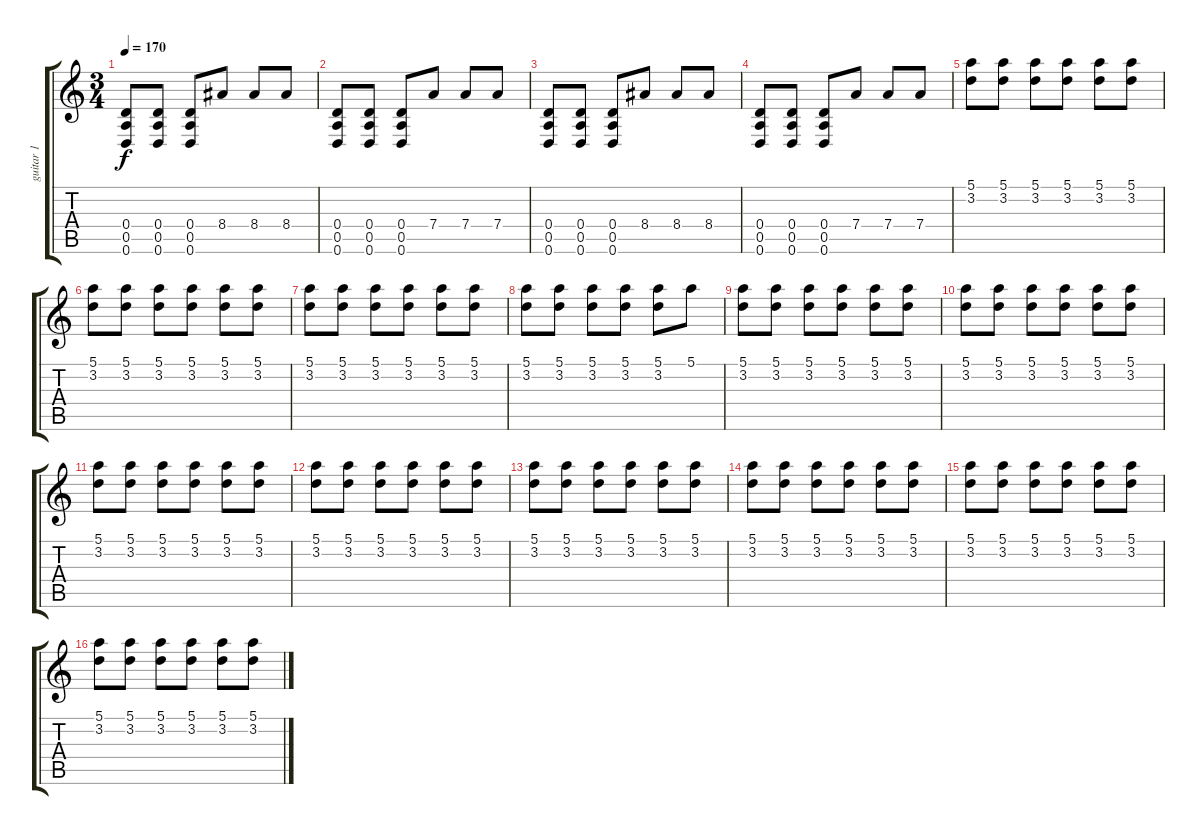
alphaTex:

\track ("guitar 1" "guitar 1") {instrument overdrivenguitar}
\staff {score tabs}
\tuning (E4 B3 G3 D3 A2 D2) {hide}
\ts (3 4)
\tempo 170
\clef g2
\ks c
(0.4 0.5 0.6).8{dy f} (0.4 0.5 0.6).8 (0.4 0.5 0.6).8 8.4.8 8.4.8 8.4.8 |
(0.4 0.5 0.6).8 (0.4 0.5 0.6).8 (0.4 0.5 0.6).8 7.4.8 7.4.8 7.4.8 |
(0.4 0.5 0.6).8 (0.4 0.5 0.6).8 (0.4 0.5 0.6).8 8.4.8 8.4.8 8.4.8 |
(0.4 0.5 0.6).8 (0.4 0.5 0.6).8 (0.4 0.5 0.6).8 7.4.8 7.4.8 7.4.8 |
(5.1 3.2).8 (5.1 3.2).8 (5.1 3.2).8 (5.1 3.2).8 (5.1 3.2).8 (5.1 3.2).8 |
(5.1 3.2).8 (5.1 3.2).8 (5.1 3.2).8 (5.1 3.2).8 (5.1 3.2).8 (5.1 3.2).8 |
(5.1 3.2).8 (5.1 3.2).8 (5.1 3.2).8 (5.1 3.2).8 (5.1 3.2).8 (5.1 3.2).8 |
(5.1 3.2).8 (5.1 3.2).8 (5.1 3.2).8 (5.1 3.2).8 (5.1 3.2).8 5.1.8 |
(5.1 3.2).8 (5.1 3.2).8 (5.1 3.2).8 (5.1 3.2).8 (5.1 3.2).8 (5.1 3.2).8 |
(5.1 3.2).8 (5.1 3.2).8 (5.1 3.2).8 (5.1 3.2).8 (5.1 3.2).8 (5.1 3.2).8 |
(5.1 3.2).8 (5.1 3.2).8 (5.1 3.2).8 (5.1 3.2).8 (5.1 3.2).8 (5.1 3.2).8 |
(5.1 3.2).8 (5.1 3.2).8 (5.1 3.2).8 (5.1 3.2).8 (5.1 3.2).8 (5.1 3.2).8 |
(5.1 3.2).8 (5.1 3.2).8 (5.1 3.2).8 (5.1 3.2).8 (5.1 3.2).8 (5.1 3.2).8 |
(5.1 3.2).8 (5.1 3.2).8 (5.1 3.2).8 (5.1 3.2).8 (5.1 3.2).8 (5.1 3.2).8 |
(5.1 3.2).8 (5.1 3.2).8 (5.1 3.2).8 (5.1 3.2).8 (5.1 3.2).8 (5.1 3.2).8 |
(5.1 3.2).8 (5.1 3.2).8 (5.1 3.2).8 (5.1 3.2).8 (5.1 3.2).8 (5.1 3.2).8
